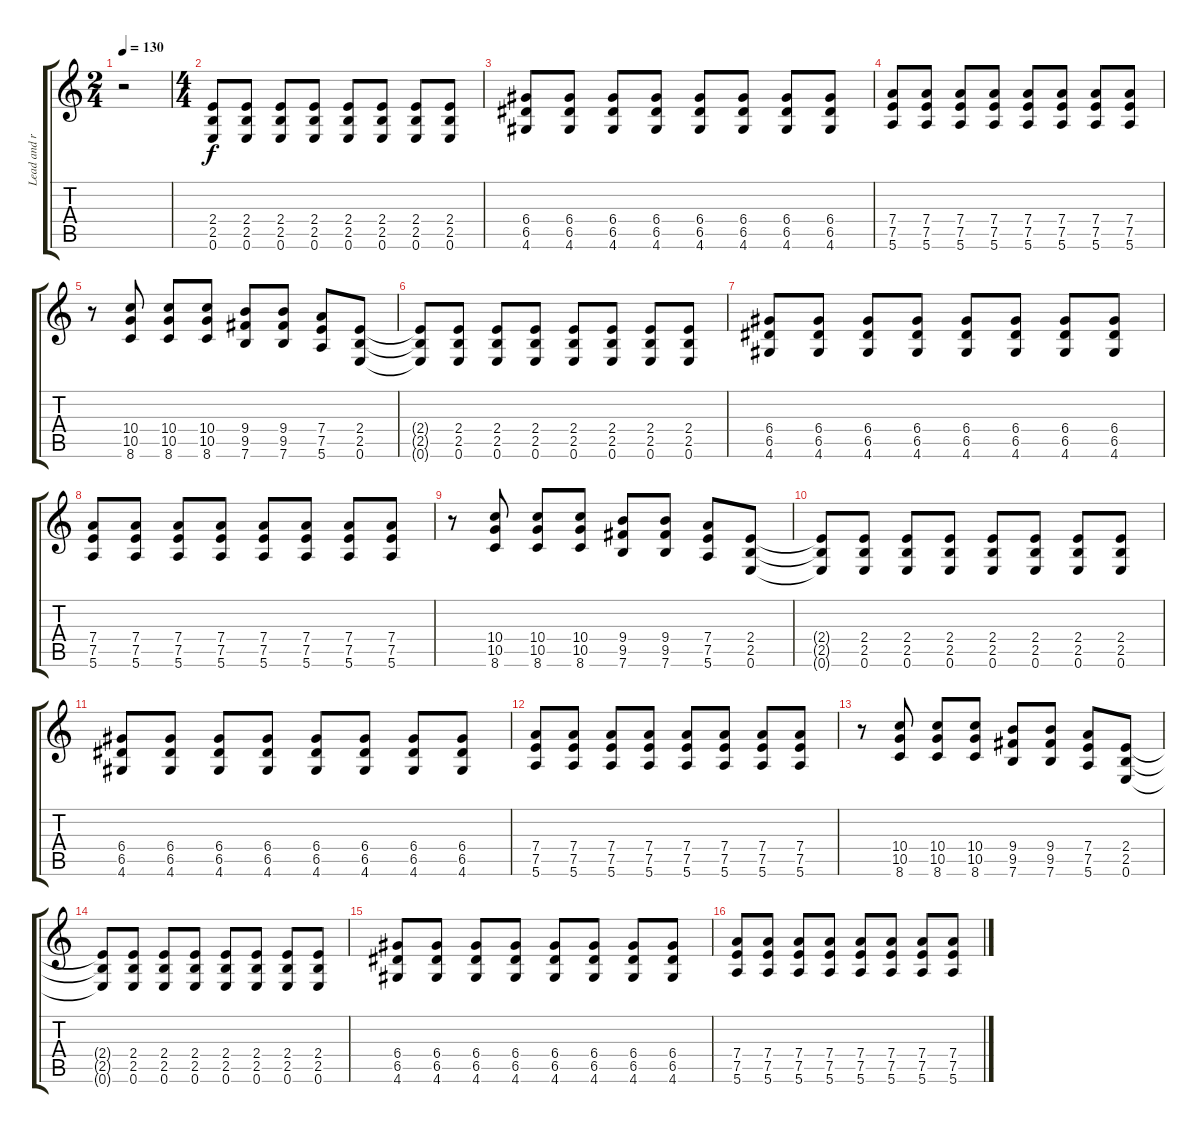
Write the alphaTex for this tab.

\track ("Lead and rhythm 1 avitz" "Lead and r") {instrument overdrivenguitar}
\staff {score tabs}
\tuning (E4 B3 G3 D3 A2 E2) {hide}
\ts (2 4)
\tempo 130
\clef g2
\ks c
r.2{dy f instrument overdrivenguitar} |
\ts (4 4)
(2.4 2.5 0.6).8 (2.4 2.5 0.6).8 (2.4 2.5 0.6).8 (2.4 2.5 0.6).8 (2.4 2.5 0.6).8 (2.4 2.5 0.6).8 (2.4 2.5 0.6).8 (2.4 2.5 0.6).8 |
(6.4 6.5 4.6).8 (6.4 6.5 4.6).8 (6.4 6.5 4.6).8 (6.4 6.5 4.6).8 (6.4 6.5 4.6).8 (6.4 6.5 4.6).8 (6.4 6.5 4.6).8 (6.4 6.5 4.6).8 |
(7.4 7.5 5.6).8 (7.4 7.5 5.6).8 (7.4 7.5 5.6).8 (7.4 7.5 5.6).8 (7.4 7.5 5.6).8 (7.4 7.5 5.6).8 (7.4 7.5 5.6).8 (7.4 7.5 5.6).8 |
r.8 (10.4 10.5 8.6).8 (10.4 10.5 8.6).8 (10.4 10.5 8.6).8 (9.4 9.5 7.6).8 (9.4 9.5 7.6).8 (7.4 7.5 5.6).8 (2.4 2.5 0.6).8 |
(2.4{t} 2.5{t} 0.6{t}).8 (2.4 2.5 0.6).8 (2.4 2.5 0.6).8 (2.4 2.5 0.6).8 (2.4 2.5 0.6).8 (2.4 2.5 0.6).8 (2.4 2.5 0.6).8 (2.4 2.5 0.6).8 |
(6.4 6.5 4.6).8 (6.4 6.5 4.6).8 (6.4 6.5 4.6).8 (6.4 6.5 4.6).8 (6.4 6.5 4.6).8 (6.4 6.5 4.6).8 (6.4 6.5 4.6).8 (6.4 6.5 4.6).8 |
(7.4 7.5 5.6).8 (7.4 7.5 5.6).8 (7.4 7.5 5.6).8 (7.4 7.5 5.6).8 (7.4 7.5 5.6).8 (7.4 7.5 5.6).8 (7.4 7.5 5.6).8 (7.4 7.5 5.6).8 |
r.8 (10.4 10.5 8.6).8 (10.4 10.5 8.6).8 (10.4 10.5 8.6).8 (9.4 9.5 7.6).8 (9.4 9.5 7.6).8 (7.4 7.5 5.6).8 (2.4 2.5 0.6).8 |
(2.4{t} 2.5{t} 0.6{t}).8 (2.4 2.5 0.6).8 (2.4 2.5 0.6).8 (2.4 2.5 0.6).8 (2.4 2.5 0.6).8 (2.4 2.5 0.6).8 (2.4 2.5 0.6).8 (2.4 2.5 0.6).8 |
(6.4 6.5 4.6).8 (6.4 6.5 4.6).8 (6.4 6.5 4.6).8 (6.4 6.5 4.6).8 (6.4 6.5 4.6).8 (6.4 6.5 4.6).8 (6.4 6.5 4.6).8 (6.4 6.5 4.6).8 |
(7.4 7.5 5.6).8 (7.4 7.5 5.6).8 (7.4 7.5 5.6).8 (7.4 7.5 5.6).8 (7.4 7.5 5.6).8 (7.4 7.5 5.6).8 (7.4 7.5 5.6).8 (7.4 7.5 5.6).8 |
r.8 (10.4 10.5 8.6).8 (10.4 10.5 8.6).8 (10.4 10.5 8.6).8 (9.4 9.5 7.6).8 (9.4 9.5 7.6).8 (7.4 7.5 5.6).8 (2.4 2.5 0.6).8 |
(2.4{t} 2.5{t} 0.6{t}).8 (2.4 2.5 0.6).8 (2.4 2.5 0.6).8 (2.4 2.5 0.6).8 (2.4 2.5 0.6).8 (2.4 2.5 0.6).8 (2.4 2.5 0.6).8 (2.4 2.5 0.6).8 |
(6.4 6.5 4.6).8 (6.4 6.5 4.6).8 (6.4 6.5 4.6).8 (6.4 6.5 4.6).8 (6.4 6.5 4.6).8 (6.4 6.5 4.6).8 (6.4 6.5 4.6).8 (6.4 6.5 4.6).8 |
(7.4 7.5 5.6).8 (7.4 7.5 5.6).8 (7.4 7.5 5.6).8 (7.4 7.5 5.6).8 (7.4 7.5 5.6).8 (7.4 7.5 5.6).8 (7.4 7.5 5.6).8 (7.4 7.5 5.6).8
